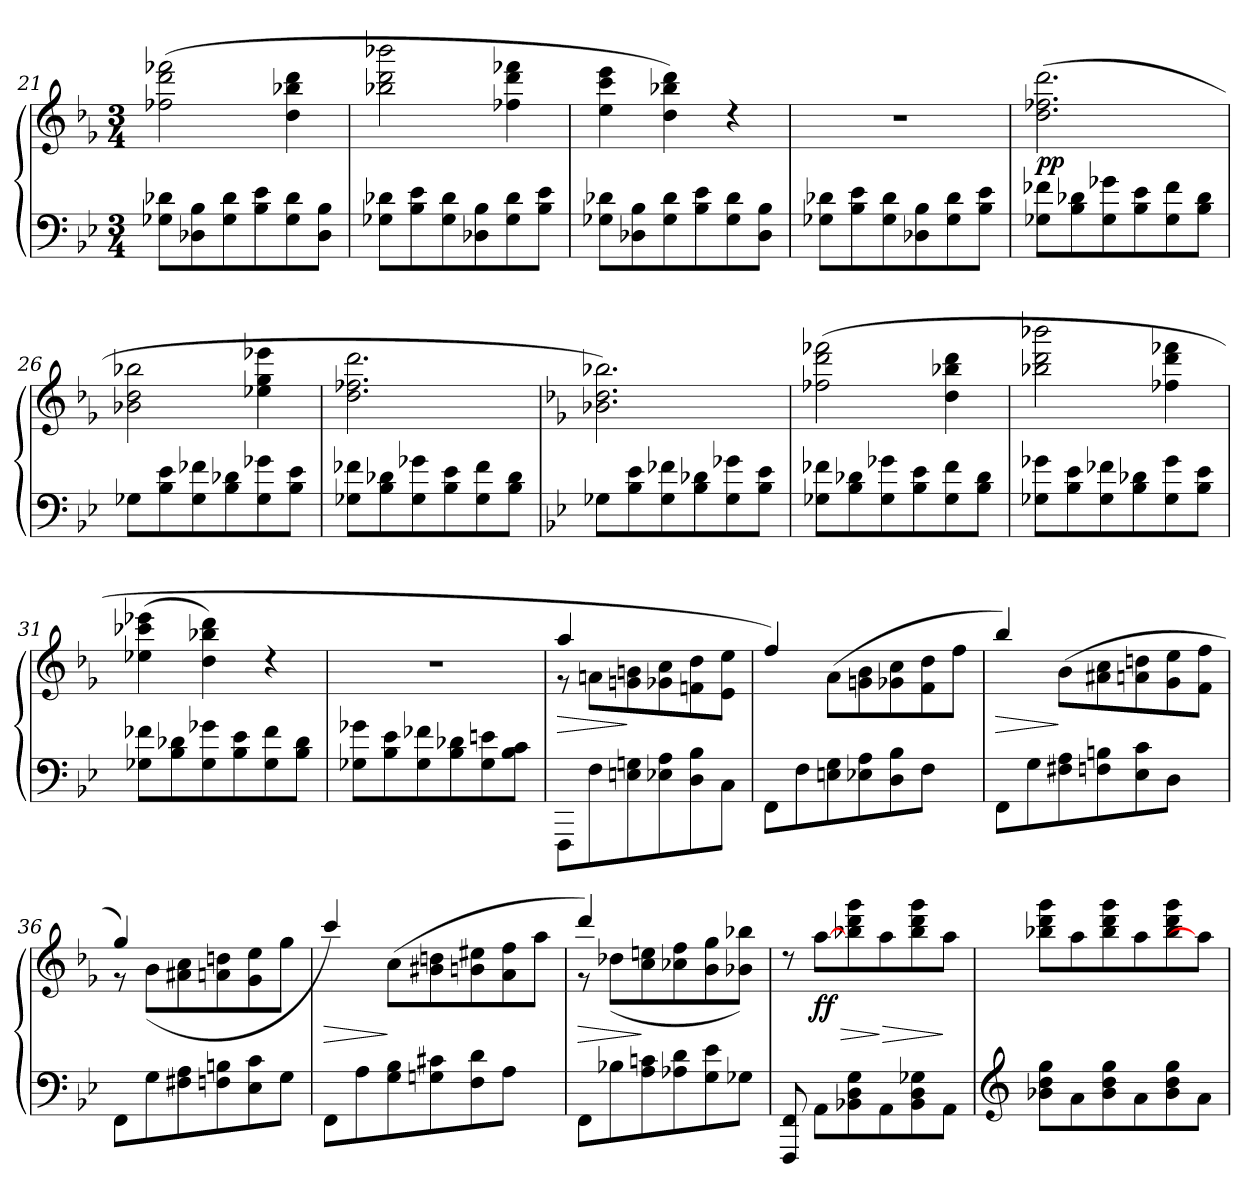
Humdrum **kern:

**kern	**kern	**dynam
*part1	*part1	*part1
*staff2	*staff1	*staff1/2
*clefF4	*clefG3	*
*k[b-e-]	*k[b-e-]	*
*M3/4	*M3/4	*
=21	=21	=21
8G-X\ 8d-X\L	(>2dd-X\ 2bb-\ 2ddd-X\	.
8D-X\ 8B-\	.	.
8G-\ 8d-\	.	.
8B-\ 8e-\	.	.
8G-\ 8d-\	4b-\ 4gg-X\ 4bb-\	.
8D-\ 8B-\J	.	.
!!LO:LB:g=z
=22	=22	=22
8G-X\ 8d-X\L	2gg-X\ 2bb-\ 2ggg-X\	.
8B-\ 8e-\	.	.
8G-\ 8d-\	.	.
8D-X\ 8B-\	.	.
8G-\ 8d-\	4dd-X\ 4bb-\ 4ddd-X\	.
8B-\ 8e-\J	.	.
=23	=23	=23
8G-X\ 8d-X\L	4cc\ 4aa\ 4ccc\	.
8D-X\ 8B-\	.	.
8G-\ 8d-\	4b-\ 4gg-X\ 4bb-\)	.
8B-\ 8e-\	.	.
8G-\ 8d-\	4rb	.
8D-\ 8B-\J	.	.
=24	=24	=24
8G-X\ 8d-X\L	2.r	.
8B-\ 8e-\	.	.
8G-\ 8d-\	.	.
8D-X\ 8B-\	.	.
8G-\ 8d-\	.	.
8B-\ 8e-\J	.	.
=25	=25	=25
!	!	!LO:DY:b
8G-X\ 8f-X\L	(>2.b-\ 2.dd-X\ 2.bb-\	pp
8B-\ 8d-X\	.	.
8G-\ 8g-X\	.	.
8B-\ 8e-\	.	.
8G-\ 8f-\	.	.
8B-\ 8d-\J	.	.
=26	=26	=26
8G-X\L	2g-X\ 2b-\ 2gg-X\	.
8B-\ 8e-\	.	.
8G-\ 8f-X\	.	.
8B-\ 8d-X\	.	.
8G-\ 8g-X\	4cc-X\ 4ee-\ 4ccc-X\	.
8B-\ 8e-\J	.	.
=27	=27	=27
8G-X\ 8f-X\L	2.b-\ 2.dd-X\ 2.bb-\	.
8B-\ 8d-X\	.	.
8G-\ 8g-X\	.	.
8B-\ 8e-\	.	.
8G-\ 8f-\	.	.
8B-\ 8d-\J	.	.
!!LO:PB:g=z
=28	=28	=28
*k[b-e-]	*k[b-e-]	*
8G-X\L	2.g-X\ 2.b-\ 2.gg-X\)	.
8B-\ 8e-\	.	.
8G-\ 8f-X\	.	.
8B-\ 8d-X\	.	.
8G-\ 8g-X\	.	.
8B-\ 8e-\J	.	.
=29	=29	=29
8G-X\ 8f-X\L	(>2dd-X\ 2bb-\ 2ddd-X\	.
8B-\ 8d-X\	.	.
8G-\ 8g-X\	.	.
8B-\ 8e-\	.	.
8G-\ 8f-\	4b-\ 4gg-X\ 4bb-\	.
8B-\ 8d-\J	.	.
=30	=30	=30
8G-X\ 8g-X\L	2gg-X\ 2bb-\ 2ggg-X\	.
8B-\ 8e-\	.	.
8G-\ 8f-X\	.	.
8B-\ 8d-X\	.	.
8G-\ 8g-\	4dd-X\ 4bb-\ 4ddd-X\	.
8B-\ 8e-\J	.	.
=31	=31	=31
8G-X\ 8f-X\L	(4cc-X\ 4aa-X\ 4ccc-X\	.
8B-\ 8d-X\	.	.
8G-\ 8g-X\	4b-\ 4gg-X\ 4bb-\)	.
8B-\ 8e-\	.	.
8G-\ 8f-\	4rb	.
8B-\ 8d-\J	.	.
=32	=32	=32
8G-X\ 8g-X\L	2.r	.
8B-\ 8e-\	.	.
8G-\ 8f-X\	.	.
8B-\ 8d-X\	.	.
8G-\ 8en\	.	.
8B-\ 8c\J	.	.
=33	=33	=33
!	!	!LO:HP:b
*	*^	*
8FFF/L	4ff/	8re	>
8F\	.	(>8fn\L	.
8En\ 8Gn\	2ryy	8en\ 8gn\	]
8E-X\ 8A\	.	8e-X\ 8a\	.
8D\ 8B-\	.	8dn\ 8b-\	.
8C\J	.	8c\ 8cc\J	.
*	*v	*v	*
!!LO:LB:g=z
=34	=34	=34
8FF\L	4dd/)	.
8F\	.	.
8En\ 8G\	(>8f\L	.
8E-X\ 8A\	8en\ 8g\	.
8D\ 8B-\	8e-X\ 8a\	.
8F\J	8d\ 8b-\	.
8ryy	8dd\J	.
=35	=35	=35
!	!	!LO:HP:b
8FF\L	4gg/)	>
8G\	.	.
8F#X\ 8A\	(>8g\L	]
8Fn\ 8Bn\	8f#X\ 8a\	.
8E-\ 8c\	8fn\ 8bn\	.
8D\J	8e-\ 8cc\	.
8ryy	8d\ 8dd\J	.
=36	=36	=36
*	*^	*
8FF\L	4ee-/)	8re	.
8G\	.	(>8g\L	.
8F#X\ 8A\	2ryy	8f#X\ 8a\	.
8Fn\ 8Bn\	.	8fn\ 8bn\	.
8E-\ 8c\	.	8e-\ 8cc\	.
8G\J	.	8ee-\J	.
=37	=37	=37	=37
!	!	!	!LO:HP:b
*	*v	*v	*
8FF\L	4aa/)	>
8A\	.	.
8G\ 8B-\	(>8a\L	]
8Gn\ 8c#X\	8g#X\ 8bn\	.
8F\ 8d\	8gn\ 8cc#X\	.
8A\J	8f\ 8dd\	.
8ryy	8ff\J	.
=38	=38	=38
!	!	!LO:HP:b
*	*^	*
8FF\L	4bb-/)	8re	>
8B-X\	.	(>8b-X\L	.
8A\ 8cn\	2ryy	8a\ 8ccn\	]
8A-X\ 8d\	.	8a-X\ 8dd\	.
8G\ 8e-\	.	8g\ 8ee-\	.
8G-X\J	.	8g-X\ 8gg-X\J)	.
*	*v	*v	*
=39	=39	=39
8FFF/ 8FF/	8rb	.
!	!	!LO:HP:b
!	!	!LO:DY:n=1:b
!	!	!LO:DY:n=2:b
8AA\L	[>8ff\L	> f f
8BB-X\ 8D\ 8G\	8gg-X\ 8bb-\ 8eee-\	.
!	!	!LO:HP:n=1:b
8AA\	8ff\	] >
8BB-\ 8D\ 8G-\	8gg-\ 8bb-\ 8eee-\	.
8AA\J	8ff\J	]
!!LO:LB:g=z
=40	=40	=40
*clefG3	*	*
8g-X\ 8b-\ 8ee-\L	8gg-X\ 8bb-\ 8eee-\L	.
8f\	8ff\	.
8g-\ 8b-\ 8ee-\	8gg-\ 8bb-\ 8eee-\	.
8f\	8ff\	.
8g-\ 8b-\ 8ee-\	8gg-\ 8bb-\ 8eee-\	.
8f\J	8ff\J]	.
=	=	=
*-	*-	*-
